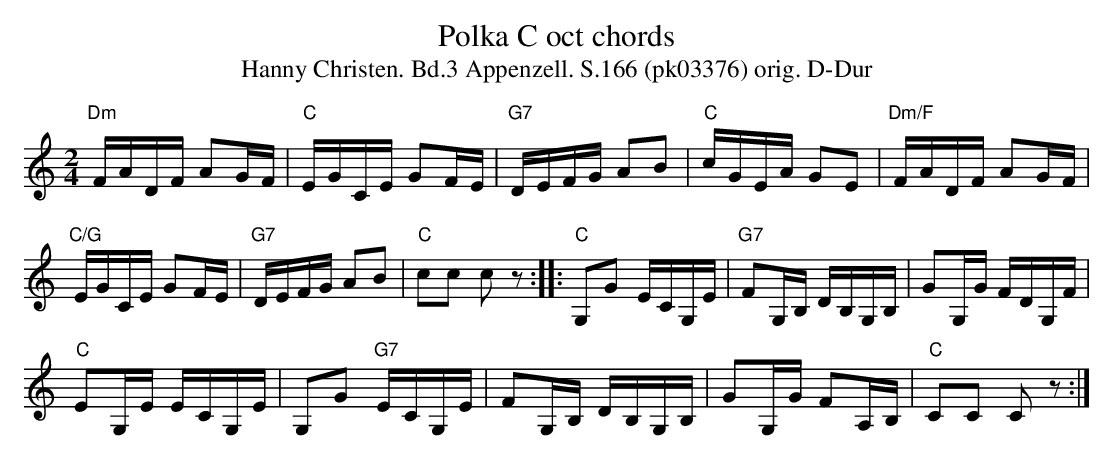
X:1
T:Polka C oct chords
T:Hanny Christen. Bd.3 Appenzell. S.166 (pk03376) orig. D-Dur
M:2/4
L:1/16
K:Cmaj%%MIDI gchordon
"Dm"FADF A2GF | "C"EGCE G2FE | "G7"DEFG A2B2 | "C"cGEA G2E2 | "Dm/F"FADF A2GF |
"C/G"EGCE G2FE | "G7"DEFG A2B2 | "C"c2c2 c2 z2:: "C"G,2G2 ECG,E | "G7"F2G,B, DB,G,B, | G2G,G FDG,F |
"C"E2G,E ECG,E | G,2G2 "G7"ECG,E | F2G,B, DB,G,B, | G2G,G F2A,B, | "C"C2C2 C2 z2 :|
